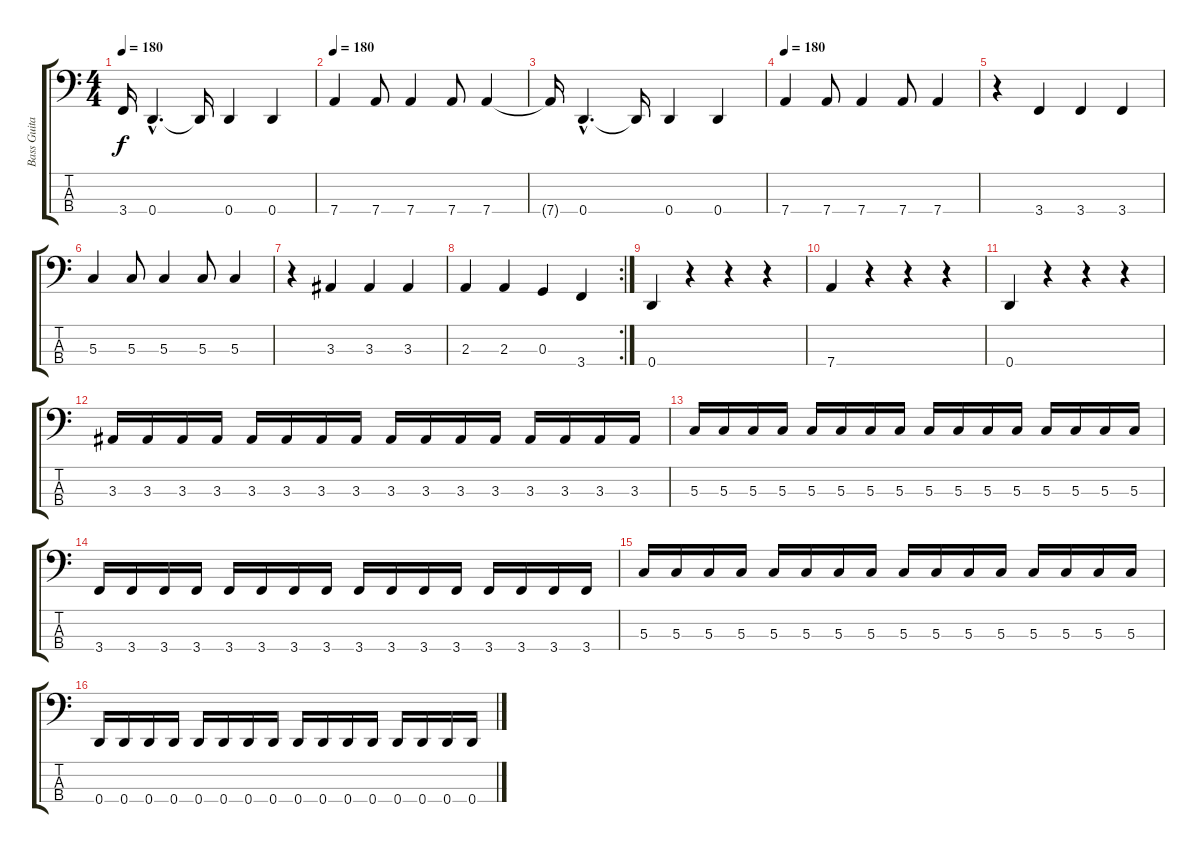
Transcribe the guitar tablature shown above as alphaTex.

\track ("Bass Guitar" "Bass Guita") {instrument electricbasspick}
\staff {score tabs}
\tuning (F2 C2 G1 D1) {hide}
\ts (4 4)
\tempo 180
\clef f4
\ks c
3.4{t}.16{dy f} 0.4{hac}.4{d} 0.4{t}.16 0.4.4 0.4.4 |
\tempo 180
7.4.4 7.4.8 7.4.4 7.4.8 7.4.4 |
7.4{t}.16 0.4{hac}.4{d} 0.4{t}.16 0.4.4 0.4.4 |
\tempo 180
7.4.4 7.4.8 7.4.4 7.4.8 7.4.4 |
r.4 3.4.4 3.4.4 3.4.4 |
5.3.4 5.3.8 5.3.4 5.3.8 5.3.4 |
r.4 3.3.4 3.3.4 3.3.4 |
\rc 2
2.3.4 2.3.4 0.3.4 3.4.4 |
0.4.4 r.4 r.4 r.4 |
7.4.4 r.4 r.4 r.4 |
0.4.4 r.4 r.4 r.4 |
3.3.16 3.3.16 3.3.16 3.3.16 3.3.16 3.3.16 3.3.16 3.3.16 3.3.16 3.3.16 3.3.16 3.3.16 3.3.16 3.3.16 3.3.16 3.3.16 |
5.3.16 5.3.16 5.3.16 5.3.16 5.3.16 5.3.16 5.3.16 5.3.16 5.3.16 5.3.16 5.3.16 5.3.16 5.3.16 5.3.16 5.3.16 5.3.16 |
3.4.16 3.4.16 3.4.16 3.4.16 3.4.16 3.4.16 3.4.16 3.4.16 3.4.16 3.4.16 3.4.16 3.4.16 3.4.16 3.4.16 3.4.16 3.4.16 |
5.3.16 5.3.16 5.3.16 5.3.16 5.3.16 5.3.16 5.3.16 5.3.16 5.3.16 5.3.16 5.3.16 5.3.16 5.3.16 5.3.16 5.3.16 5.3.16 |
0.4.16 0.4.16 0.4.16 0.4.16 0.4.16 0.4.16 0.4.16 0.4.16 0.4.16 0.4.16 0.4.16 0.4.16 0.4.16 0.4.16 0.4.16 0.4.16
